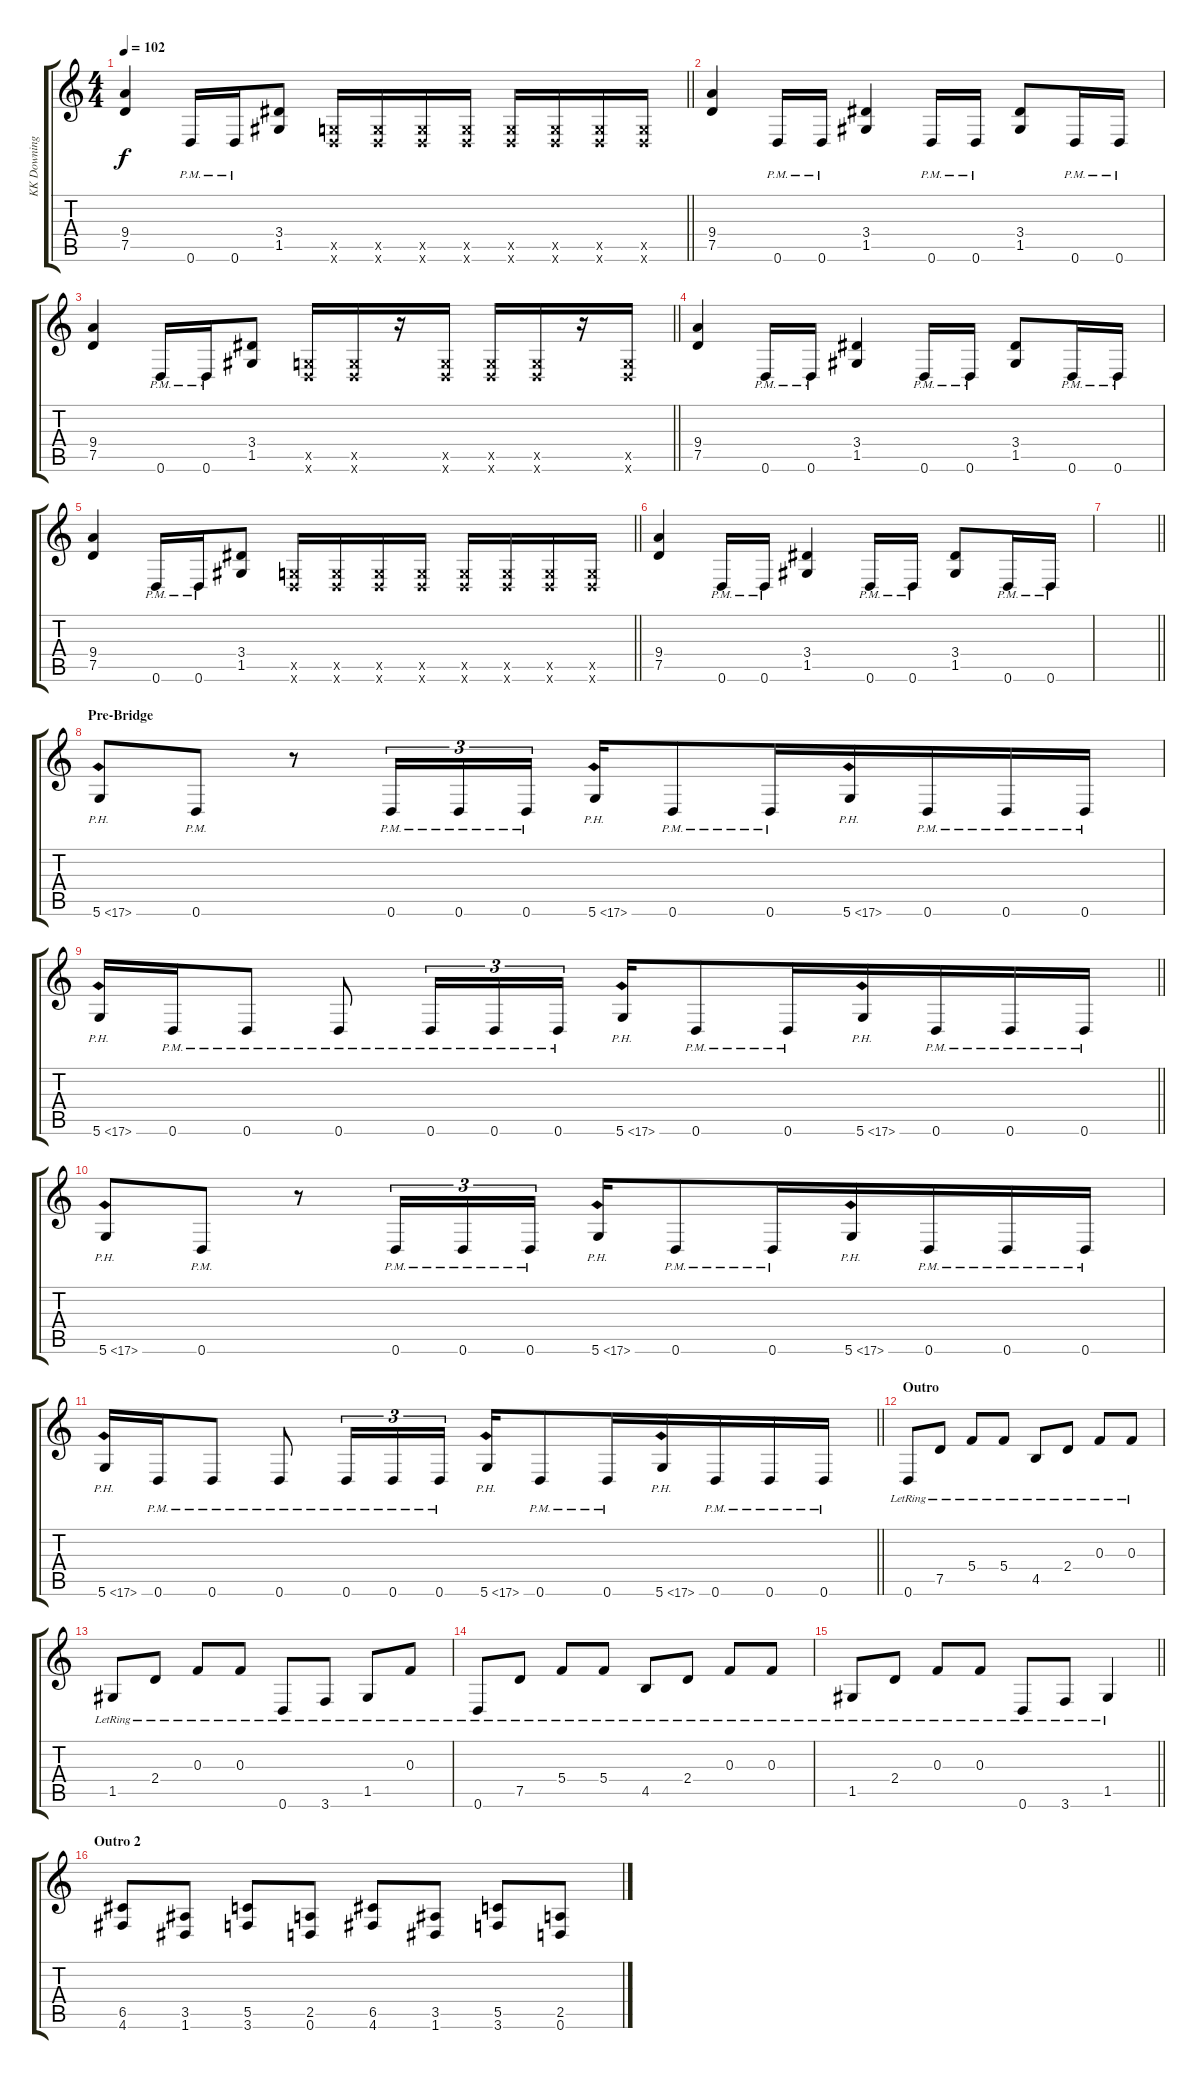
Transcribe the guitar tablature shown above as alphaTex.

\track ("KK Downing" "KK Downing") {instrument distortionguitar}
\staff {score tabs}
\tuning (D4 A3 F3 C3 G2 D2) {hide}
\ts (4 4)
\tempo 102
\clef g2
\barLineRight lightlight
\ks c
(9.4 7.5).4{dy f} 0.6{pm}.16 0.6{pm}.16 (3.4 1.5).8 (0.5{x} 0.6{x}).16 (0.5{x} 0.6{x}).16 (0.5{x} 0.6{x}).16 (0.5{x} 0.6{x}).16 (0.5{x} 0.6{x}).16 (0.5{x} 0.6{x}).16 (0.5{x} 0.6{x}).16 (0.5{x} 0.6{x}).16 |
(9.4 7.5).4 0.6{pm}.16 0.6{pm}.16 (3.4 1.5).4 0.6{pm}.16 0.6{pm}.16 (3.4 1.5).8 0.6{pm}.16 0.6{pm}.16 |
\barLineRight lightlight
(9.4 7.5).4 0.6{pm}.16 0.6{pm}.16 (3.4 1.5).8 (0.5{x} 0.6{x}).16 (0.5{x} 0.6{x}).16 r.16 (0.5{x} 0.6{x}).16 (0.5{x} 0.6{x}).16 (0.5{x} 0.6{x}).16 r.16 (0.5{x} 0.6{x}).16 |
(9.4 7.5).4 0.6{pm}.16 0.6{pm}.16 (3.4 1.5).4 0.6{pm}.16 0.6{pm}.16 (3.4 1.5).8 0.6{pm}.16 0.6{pm}.16 |
\barLineRight lightlight
(9.4 7.5).4 0.6{pm}.16 0.6{pm}.16 (3.4 1.5).8 (0.5{x} 0.6{x}).16 (0.5{x} 0.6{x}).16 (0.5{x} 0.6{x}).16 (0.5{x} 0.6{x}).16 (0.5{x} 0.6{x}).16 (0.5{x} 0.6{x}).16 (0.5{x} 0.6{x}).16 (0.5{x} 0.6{x}).16 |
(9.4 7.5).4 0.6{pm}.16 0.6{pm}.16 (3.4 1.5).4 0.6{pm}.16 0.6{pm}.16 (3.4 1.5).8 0.6{pm}.16 0.6{pm}.16 |
\barLineRight lightlight
|
\section ("" "Pre-Bridge")
5.6{ph 12}.8 0.6{pm}.8 r.8 0.6{pm}.16{tu (3 2)} 0.6{pm}.16{tu (3 2)} 0.6{pm}.16{tu (3 2) beam splitsecondary} 5.6{ph 12}.16 0.6{pm}.8 0.6{pm}.16{beam merge} 5.6{ph 12}.16 0.6{pm}.16 0.6{pm}.16 0.6{pm}.16 |
\barLineRight lightlight
5.6{ph 12}.16 0.6{pm}.16 0.6{pm}.8 0.6{pm}.8 0.6{pm}.16{tu (3 2)} 0.6{pm}.16{tu (3 2)} 0.6{pm}.16{tu (3 2) beam splitsecondary} 5.6{ph 12}.16 0.6{pm}.8 0.6{pm}.16{beam merge} 5.6{ph 12}.16 0.6{pm}.16 0.6{pm}.16 0.6{pm}.16 |
5.6{ph 12}.8 0.6{pm}.8 r.8 0.6{pm}.16{tu (3 2)} 0.6{pm}.16{tu (3 2)} 0.6{pm}.16{tu (3 2) beam splitsecondary} 5.6{ph 12}.16 0.6{pm}.8 0.6{pm}.16{beam merge} 5.6{ph 12}.16 0.6{pm}.16 0.6{pm}.16 0.6{pm}.16 |
\barLineRight lightlight
5.6{ph 12}.16 0.6{pm}.16 0.6{pm}.8 0.6{pm}.8 0.6{pm}.16{tu (3 2)} 0.6{pm}.16{tu (3 2)} 0.6{pm}.16{tu (3 2) beam splitsecondary} 5.6{ph 12}.16 0.6{pm}.8 0.6{pm}.16{beam merge} 5.6{ph 12}.16 0.6{pm}.16 0.6{pm}.16 0.6{pm}.16 |
\section ("" "Outro")
0.6{lr}.8{instrument electricguitarclean} 7.5{lr}.8 5.4{lr}.8 5.4{lr}.8 4.5{lr}.8 2.4{lr}.8 0.3{lr}.8 0.3{lr}.8 |
1.5{lr}.8 2.4{lr}.8 0.3{lr}.8 0.3{lr}.8 0.6{lr}.8 3.6{lr}.8 1.5{lr}.8 0.3{lr}.8 |
0.6{lr}.8 7.5{lr}.8 5.4{lr}.8 5.4{lr}.8 4.5{lr}.8 2.4{lr}.8 0.3{lr}.8 0.3{lr}.8 |
\barLineRight lightlight
1.5{lr}.8 2.4{lr}.8 0.3{lr}.8 0.3{lr}.8 0.6{lr}.8 3.6{lr}.8 1.5{lr}.4 |
\section ("" "Outro 2")
(6.5 4.6).8{instrument distortionguitar} (3.5 1.6).8 (5.5 3.6).8 (2.5 0.6).8 (6.5 4.6).8 (3.5 1.6).8 (5.5 3.6).8 (2.5 0.6).8
